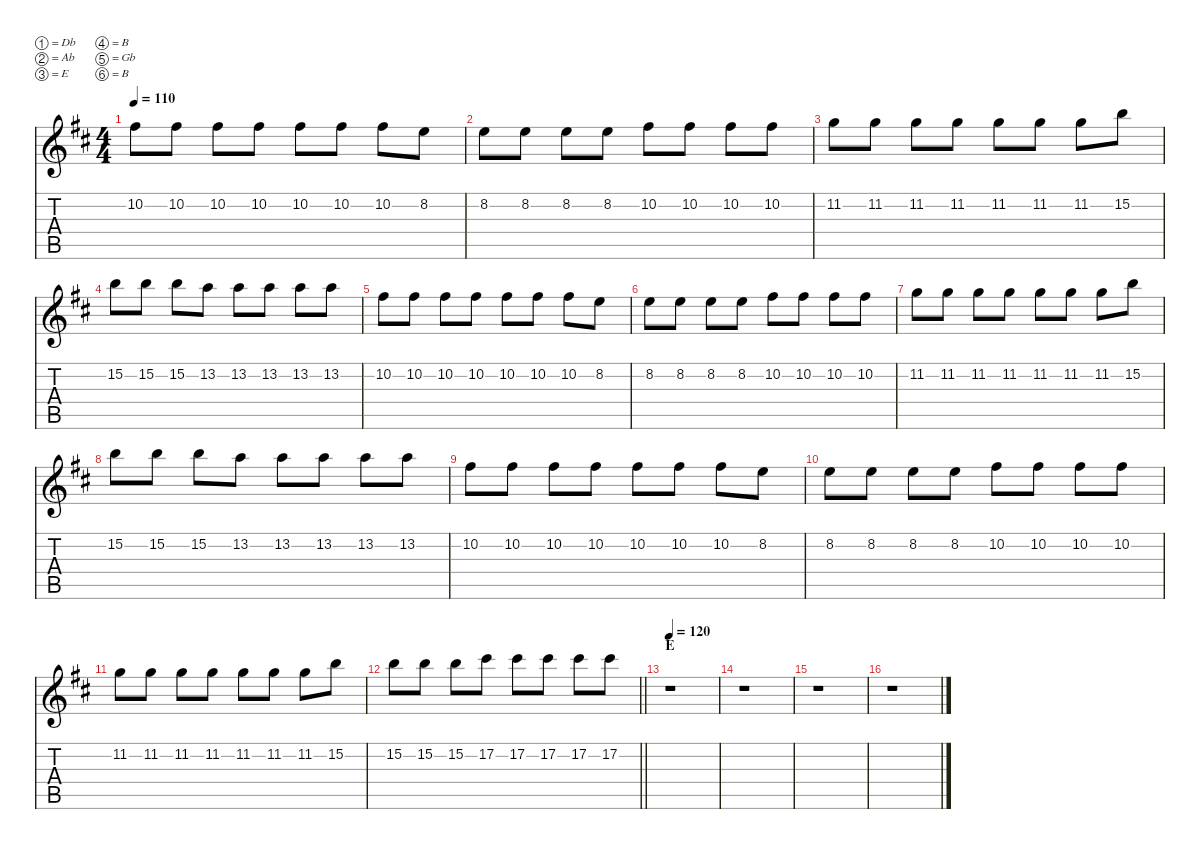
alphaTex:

\defaultSystemsLayout 4
\hideDynamics
\bracketExtendMode nobrackets
\singleTrackTrackNamePolicy hidden
\multiTrackTrackNamePolicy hidden
\firstSystemTrackNameMode fullname
\firstSystemTrackNameOrientation horizontal
\otherSystemsTrackNameOrientation horizontal
\track ("Aaron Turner Dist" "dist.guit.") {defaultSystemsLayout 8 instrument distortionguitar}
\staff {score tabs}
\tuning (Db4 Ab3 E3 B2 Gb2 B1)
\ts (4 4)
\tempo 110
\clef g2
\ks bminor
10.2{acc #}.8{dy f beam Down} 10.2{acc #}.8{beam Down} 10.2{acc #}.8{beam Down} 10.2{acc #}.8{beam Down} 10.2{acc #}.8{beam Down} 10.2{acc #}.8{beam Down} 10.2{acc #}.8{beam Down} 8.2{acc forcenatural}.8{beam Down} |
8.2{acc forcenatural}.8{beam Down} 8.2{acc forcenatural}.8{beam Down} 8.2{acc forcenatural}.8{beam Down} 8.2{acc forcenatural}.8{beam Down} 10.2{acc #}.8{beam Down} 10.2{acc #}.8{beam Down} 10.2{acc #}.8{beam Down} 10.2{acc #}.8{beam Down} |
11.2{acc forcenatural}.8{beam Down} 11.2{acc forcenatural}.8{beam Down} 11.2{acc forcenatural}.8{beam Down} 11.2{acc forcenatural}.8{beam Down} 11.2{acc forcenatural}.8{beam Down} 11.2{acc forcenatural}.8{beam Down} 11.2{acc forcenatural}.8{beam Down} 15.2{acc forcenatural}.8{beam Down} |
15.2{acc forcenatural}.8{beam Down} 15.2{acc forcenatural}.8{beam Down} 15.2{acc forcenatural}.8{beam Down} 13.2{acc forcenatural}.8{beam Down} 13.2{acc forcenatural}.8{beam Down} 13.2{acc forcenatural}.8{beam Down} 13.2{acc forcenatural}.8{beam Down} 13.2{acc forcenatural}.8{beam Down} |
10.2{acc #}.8{beam Down} 10.2{acc #}.8{beam Down} 10.2{acc #}.8{beam Down} 10.2{acc #}.8{beam Down} 10.2{acc #}.8{beam Down} 10.2{acc #}.8{beam Down} 10.2{acc #}.8{beam Down} 8.2{acc forcenatural}.8{beam Down} |
8.2{acc forcenatural}.8{beam Down} 8.2{acc forcenatural}.8{beam Down} 8.2{acc forcenatural}.8{beam Down} 8.2{acc forcenatural}.8{beam Down} 10.2{acc #}.8{beam Down} 10.2{acc #}.8{beam Down} 10.2{acc #}.8{beam Down} 10.2{acc #}.8{beam Down} |
11.2{acc forcenatural}.8{beam Down} 11.2{acc forcenatural}.8{beam Down} 11.2{acc forcenatural}.8{beam Down} 11.2{acc forcenatural}.8{beam Down} 11.2{acc forcenatural}.8{beam Down} 11.2{acc forcenatural}.8{beam Down} 11.2{acc forcenatural}.8{beam Down} 15.2{acc forcenatural}.8{beam Down} |
15.2{acc forcenatural}.8{beam Down} 15.2{acc forcenatural}.8{beam Down} 15.2{acc forcenatural}.8{beam Down} 13.2{acc forcenatural}.8{beam Down} 13.2{acc forcenatural}.8{beam Down} 13.2{acc forcenatural}.8{beam Down} 13.2{acc forcenatural}.8{beam Down} 13.2{acc forcenatural}.8{beam Down} |
10.2{acc #}.8{beam Down} 10.2{acc #}.8{beam Down} 10.2{acc #}.8{beam Down} 10.2{acc #}.8{beam Down} 10.2{acc #}.8{beam Down} 10.2{acc #}.8{beam Down} 10.2{acc #}.8{beam Down} 8.2{acc forcenatural}.8{beam Down} |
8.2{acc forcenatural}.8{beam Down} 8.2{acc forcenatural}.8{beam Down} 8.2{acc forcenatural}.8{beam Down} 8.2{acc forcenatural}.8{beam Down} 10.2{acc #}.8{beam Down} 10.2{acc #}.8{beam Down} 10.2{acc #}.8{beam Down} 10.2{acc #}.8{beam Down} |
11.2{acc forcenatural}.8{beam Down} 11.2{acc forcenatural}.8{beam Down} 11.2{acc forcenatural}.8{beam Down} 11.2{acc forcenatural}.8{beam Down} 11.2{acc forcenatural}.8{beam Down} 11.2{acc forcenatural}.8{beam Down} 11.2{acc forcenatural}.8{beam Down} 15.2{acc forcenatural}.8{beam Down} |
\barLineRight lightlight
15.2{acc forcenatural}.8{beam Down} 15.2{acc forcenatural}.8{beam Down} 15.2{acc forcenatural}.8{beam Down} 17.2{acc #}.8{beam Down} 17.2{acc #}.8{beam Down} 17.2{acc #}.8{beam Down} 17.2{acc #}.8{beam Down} 17.2{acc #}.8{beam Down} |
\section ("" "E")
\tempo 120
r.1{beam Down} |
r.1{beam Down} |
r.1{beam Down} |
r.1{beam Down}
